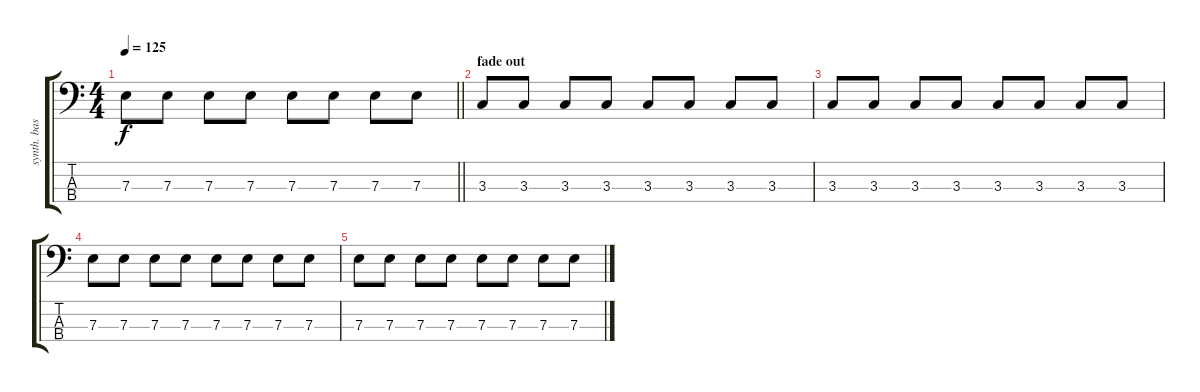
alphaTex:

\track ("synth. bass" "synth. bas") {instrument fretlessbass}
\staff {score tabs}
\tuning (G2 D2 A1 E1) {hide}
\ts (4 4)
\tempo 125
\clef f4
\barLineRight lightlight
\ks c
7.3.8{dy f} 7.3.8 7.3.8 7.3.8 7.3.8 7.3.8 7.3.8 7.3.8 |
\section ("" "fade out")
3.3.8 3.3.8 3.3.8 3.3.8 3.3.8 3.3.8 3.3.8 3.3.8 |
3.3.8 3.3.8 3.3.8 3.3.8 3.3.8 3.3.8 3.3.8 3.3.8 |
7.3.8 7.3.8 7.3.8 7.3.8 7.3.8 7.3.8 7.3.8 7.3.8 |
7.3.8 7.3.8 7.3.8 7.3.8 7.3.8 7.3.8 7.3.8 7.3.8
